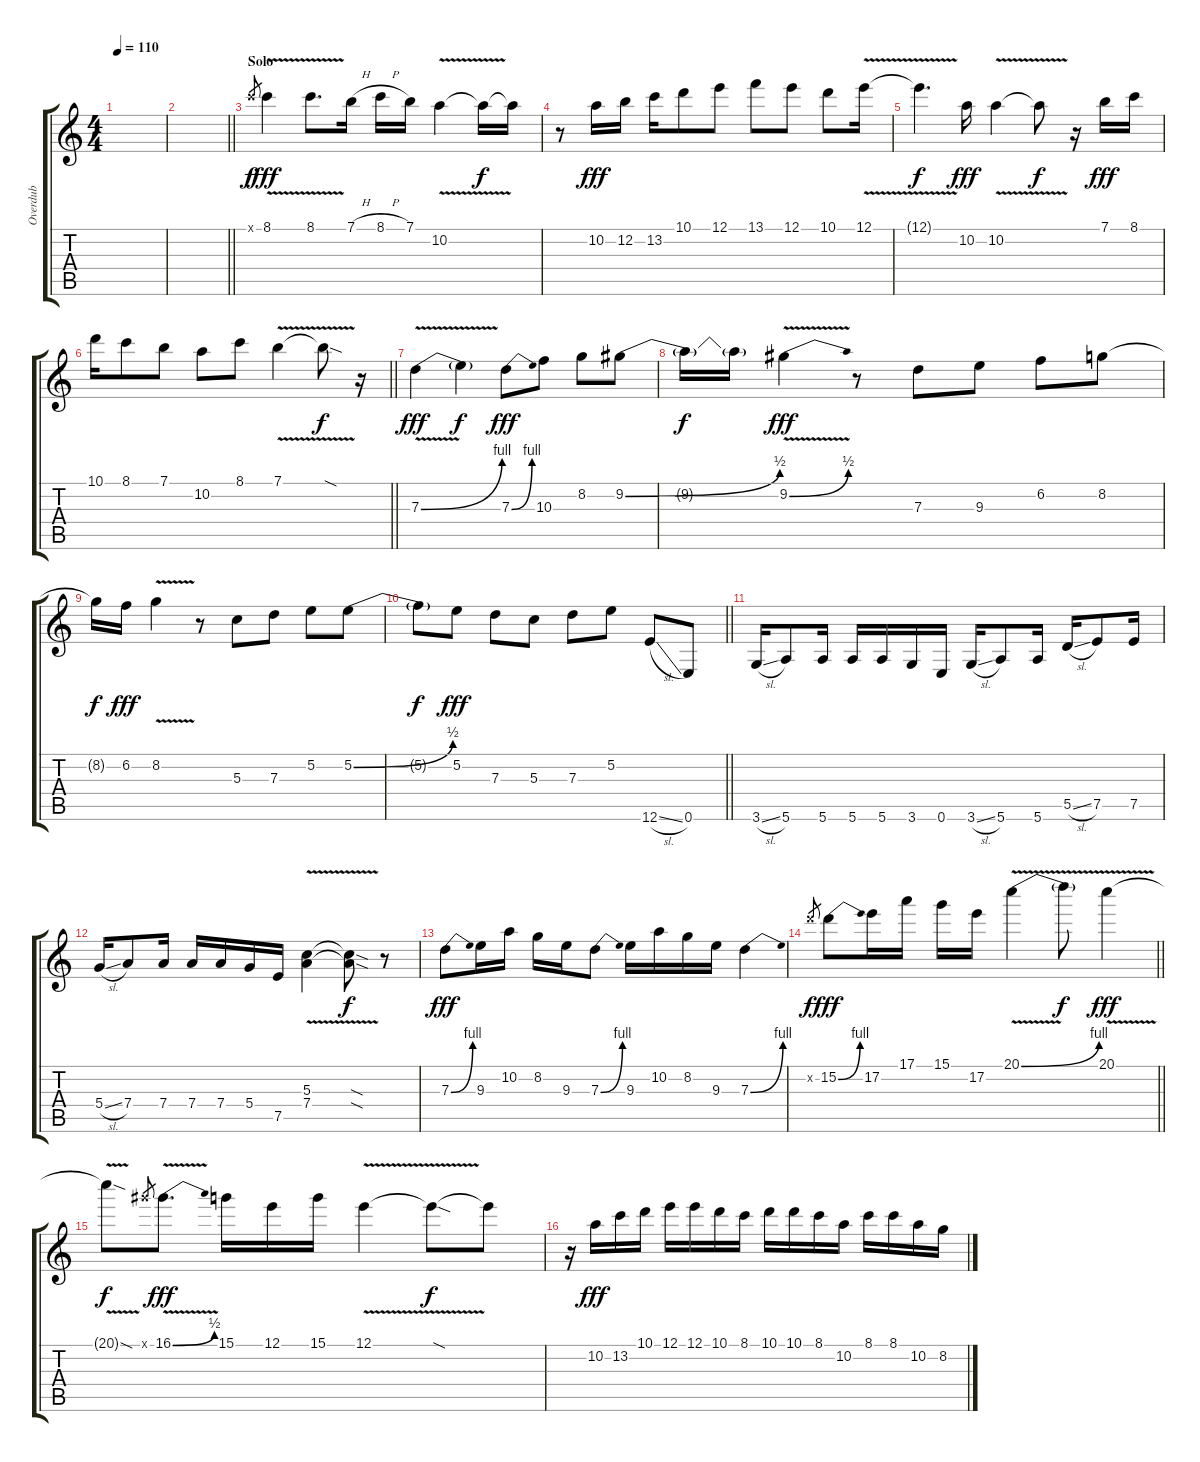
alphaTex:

\track ("Overdub" "Overdub") {instrument overdrivenguitar}
\staff {score tabs}
\tuning (E4 B3 G3 D3 A2 E2) {hide}
\ts (4 4)
\tempo 110
\clef g2
\ks c
|
\barLineRight lightlight
|
\section ("" "Solo")
8.1{x}.8{gr} 8.1{v}.4{dy fff} 8.1{v}.8{d} 7.1{h}.16 8.1{h}.16 7.1.16 10.2{v}.4 10.2{t}.16{dy f} 10.2{t}.16 |
r.8 10.2.16{dy fff} 12.2.16 13.2.16 10.1.8 12.1.8 13.1.8 12.1.8 10.1.8 12.1{v}.16 |
12.1{t}.4{d dy f} 10.2.16{dy fff} 10.2{v}.4 10.2{t}.8{dy f} r.16 7.1.16{dy fff} 8.1.16 |
\barLineRight lightlight
10.1.16 8.1.8 7.1.8 10.2.8 8.1.8 7.1{v}.4 7.1{sod t}.8{dy f} r.16 |
7.3{be (bend 0 0 60 4) v}.4{dy fff} 7.3{t}.4{dy f} 7.3{be (bend 0 0 60 4)}.8{dy fff} 10.3.8 8.2.8 9.2{be (bend 0 0 60 2)}.8 |
9.2{t}.16{dy f} 9.2{t}.16 9.2{be (bend 0 0 60 2) v}.4{dy fff} r.8 7.3.8 9.3.8 6.2.8 8.2.8 |
8.2{t}.16{dy f} 6.2.16{dy fff} 8.2{v}.4 r.8 5.3.8 7.3.8 5.2.8 5.2{be (bend 0 0 60 2)}.8 |
\barLineRight lightlight
5.2{t}.8{dy f} 5.2.8{dy fff} 7.3.8 5.3.8 7.3.8 5.2.8 12.6{sl}.8 0.6.8 |
3.6{sl}.16 5.6.8 5.6.16 5.6.16 5.6.16 3.6.16 0.6.16 3.6{sl}.16 5.6.8 5.6.16 5.5{sl}.16 7.5.8 7.5.16 |
5.4{sl}.16 7.4.8 7.4.16 7.4.16 7.4.16 5.4.16 7.5.16 (5.3{v} 7.4{v}).4 (5.3{sod t} 7.4{sod t}).8{dy f} r.8 |
7.3{be (bend 0 0 60 4)}.8{dy fff} 9.3.16 10.2.16 8.2.16 9.3.16 7.3{be (bend 0 0 60 4)}.8 9.3.16 10.2.16 8.2.16 9.3.16 7.3{be (bend 0 0 60 4)}.4 |
\barLineRight lightlight
15.2{x}.8{gr dy f} 15.2{be (bend 0 0 60 4)}.8{dy fff} 17.2.16 17.1.16 15.1.16 17.2.16 20.1{be (bend 0 0 60 4) v}.4 20.1{t}.8{dy f} 20.1{v}.4{dy fff} |
20.1{sod t}.8{dy f} 16.1{x}.8{gr} 16.1{be (bend 0 0 60 2) v}.8{d dy fff} 15.1.16 12.1.16 15.1.16 12.1{v}.4 12.1{sod t}.8{dy f} 12.1{t}.8 |
r.16 10.2.16{dy fff} 13.2.16 10.1.16 12.1.16 12.1.16 10.1.16 8.1.16 10.1.16 10.1.16 8.1.16 10.2.16 8.1.16 8.1.16 10.2.16 8.2.16
